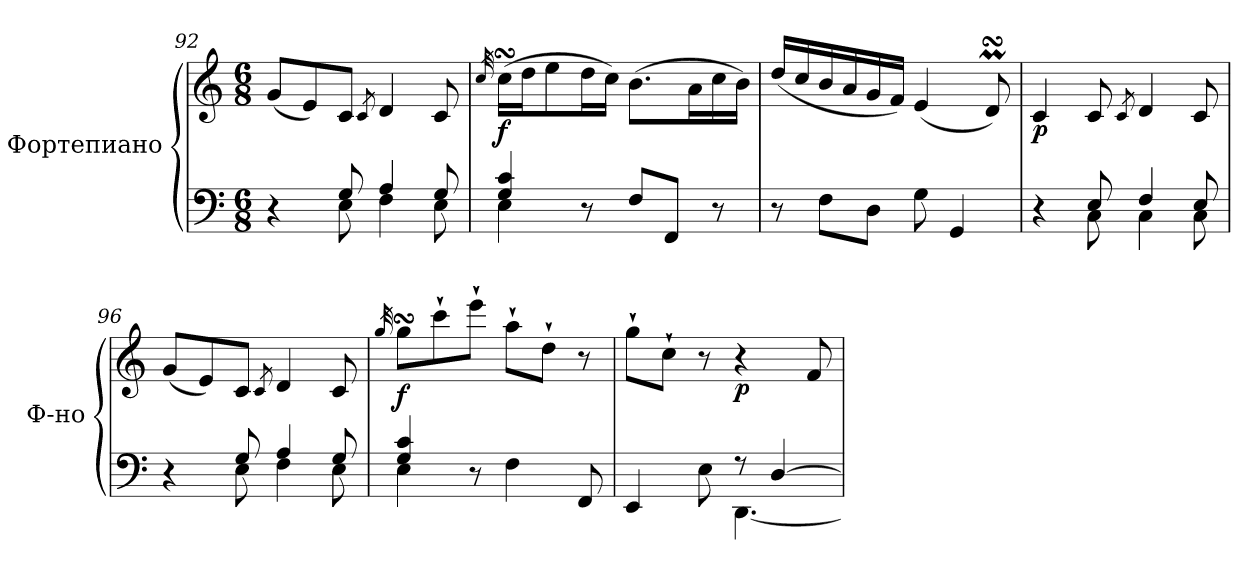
**kern	**kern	**dynam
*part1	*part1	*part1
*staff2	*staff1	*staff1/2
*I"Фортепиано	*	*
*I'Ф-но	*	*
*clefF4	*clefG2	*
*k[]	*k[]	*
*M6/8	*M6/8	*
=92	=92	=92
*^	*	*
4r	4ryy	(<8g/L	.
.	.	8e/)	.
8G/	8E\	8c/J	.
.	.	8qc/	.
4A/	4F\	4d/	.
8G/	8E\	8c/	.
=93	=93	=93	=93
.	.	32qcc/	.
!	!	!	!LO:DY:a=2
4G/ 4c/	4E\	(>16ccsSSs\LL	f
.	.	16dd\J	.
.	.	8ee\	.
8r	2ryy	16dd\L	.
.	.	16cc\JJ)	.
8F/L	.	(>8.b\L	.
8FF/J	.	.	.
.	.	16a\L	.
8r	.	16cc\	.
.	.	16b\JJ)	.
*v	*v	*	*
=94	=94	=94
8r	(<16dd/LL	.
.	16cc/	.
8F\L	16b/	.
.	16a/	.
8D\J	16g/	.
.	16f/JJ)	.
8G\	(<4e/	.
4GG/	.	.
.	8dMsSSS/)	.
!!LO:LB:g=z
=95	=95	=95
*^	*	*
!	!	!	!LO:DY:b
4r	4ryy	4c/	p
8E/	8C\	8c/	.
.	.	8qc/	.
4F/	4C\	4d/	.
8E/	8C\	8c/	.
=96	=96	=96	=96
4r	4ryy	(<8g/L	.
.	.	8e/)	.
8G/	8E\	8c/J	.
.	.	8qc/	.
4A/	4F\	4d/	.
8G/	8E\	8c/	.
=97	=97	=97	=97
.	.	32qgg/	.
!	!	!	!LO:DY:b
4G/ 4c/	4E\	8ggsSSS\L	f
.	.	8ccc`>\	.
8r	2ryy	8eee`>\J	.
4F\	.	8aa`>\L	.
.	.	8dd`>\J	.
8FF/	.	8r	.
=98	=98	=98	=98
4EE/	4.ryy	8gg`>\L	.
.	.	8cc`>\J	.
8E\	.	8r	.
!	!	!	!LO:DY:b
8r	[4.DD\	4r	p
[4D/	.	.	.
.	.	8f/	.
*v	*v	*	*
=	=	=
*-	*-	*-
